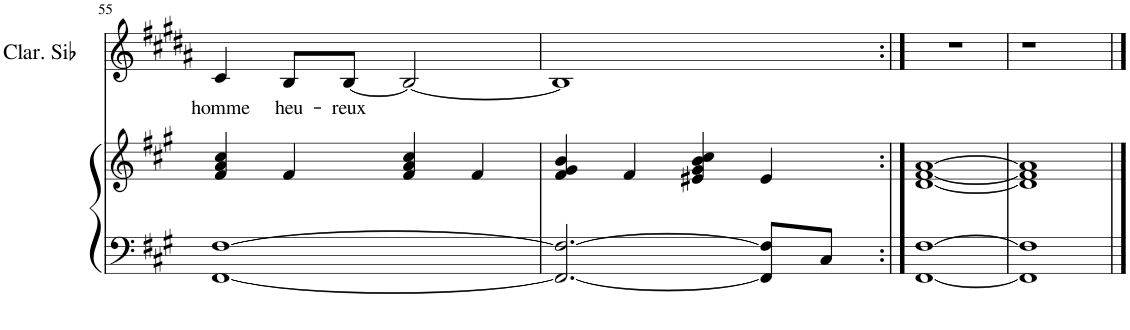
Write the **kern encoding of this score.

**kern	**kern	**kern	**text
*part2	*part2	*part1	*part1
*staff3	*staff2	*staff1	*staff1
*I"Piano	*	*I"Clarinette en Sib	*
*I'Pno	*	*I'Clar. Sib	*
!!LO:PB:g=z
*clefF4	*clefG2	*clefG2	*
*	*	*Trd1c2	*
*k[f#c#g#]	*k[f#c#g#]	*k[f#c#g#d#a#]	*
*M4/4	*M4/4	*M4/4	*
=55	=55	=55	=55
!	!	!	!LO:LY:b
[1FF# [1F#	4f#/ 4a/ 4cc#/	4c#/	homme
!	!	!	!LO:LY:b
.	4f#/	8B/L	heu-
!	!	!	!LO:LY:b
.	.	[8B/J	-reux
.	4f#/ 4a/ 4cc#/	2B/_	.
.	4f#/	.	.
=56	=56	=56	=56
2.FF#/_ 2.F#/_	4f#/ 4g#/ 4b/	1B]	.
.	4f#/	.	.
.	4e#X/ 4g#/ 4b/ 4cc#/	.	.
8FF#/] 8F#/]L	4e#/	.	.
8C#/J	.	.	.
=57:|!	=57:|!	=57:|!	=57:|!
[1FF# [1F#	[1d [1f# [1a	1r	.
=58	=58	=58	=58
1FF#] 1F#]	1d] 1f#] 1a]	1r	.
==	==	==	==
*-	*-	*-	*-
